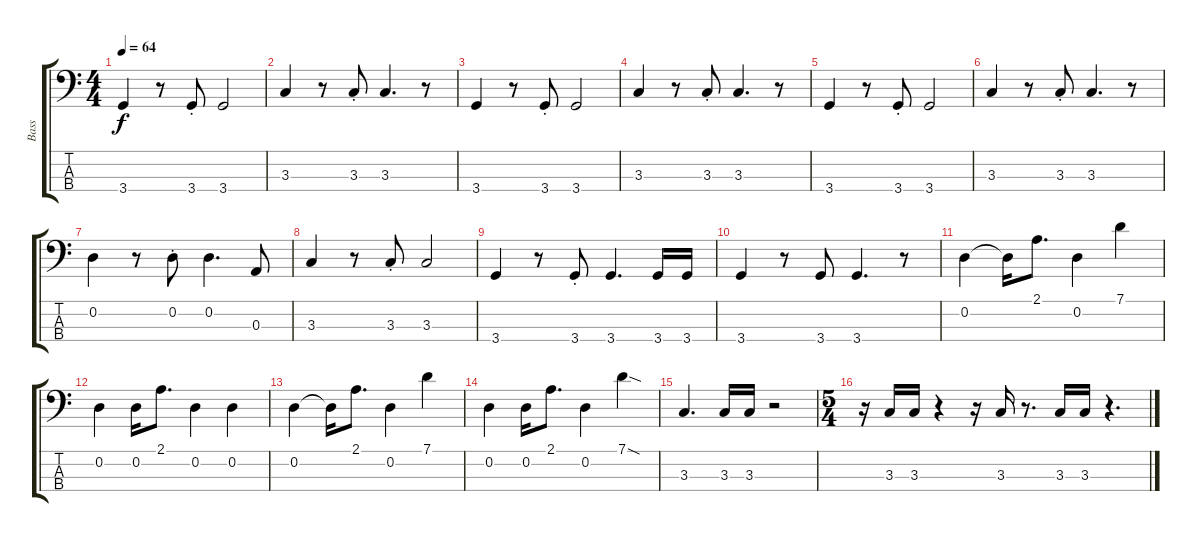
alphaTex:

\track ("Bass" "Bass") {instrument electricbassfinger}
\staff {score tabs}
\tuning (G2 D2 A1 E1) {hide}
\ts (4 4)
\tempo 64
\clef f4
\ks c
3.4.4{dy f instrument electricbassfinger} r.8 3.4{st}.8 3.4.2 |
3.3.4 r.8 3.3{st}.8 3.3.4{d} r.8 |
3.4.4 r.8 3.4{st}.8 3.4.2 |
3.3.4 r.8 3.3{st}.8 3.3.4{d} r.8 |
3.4.4 r.8 3.4{st}.8 3.4.2 |
3.3.4 r.8 3.3{st}.8 3.3.4{d} r.8 |
0.2.4 r.8 0.2{st}.8 0.2.4{d} 0.3.8 |
3.3.4 r.8 3.3{st}.8 3.3.2 |
3.4.4 r.8 3.4{st}.8 3.4.4{d} 3.4.16 3.4.16 |
3.4.4 r.8 3.4.8 3.4.4{d} r.8 |
0.2.4 0.2{t}.16 2.1.8{d} 0.2.4 7.1.4 |
0.2.4 0.2.16 2.1.8{d} 0.2.4 0.2.4 |
0.2.4 0.2{t}.16 2.1.8{d} 0.2.4 7.1.4 |
0.2.4 0.2.16 2.1.8{d} 0.2.4 7.1{sod}.4 |
3.3.4{d} 3.3.16 3.3.16 r.2 |
\ts (5 4)
r.16 3.3.16 3.3.16 r.4 r.16 3.3.16 r.8{d} 3.3.16 3.3.16 r.4{d}
